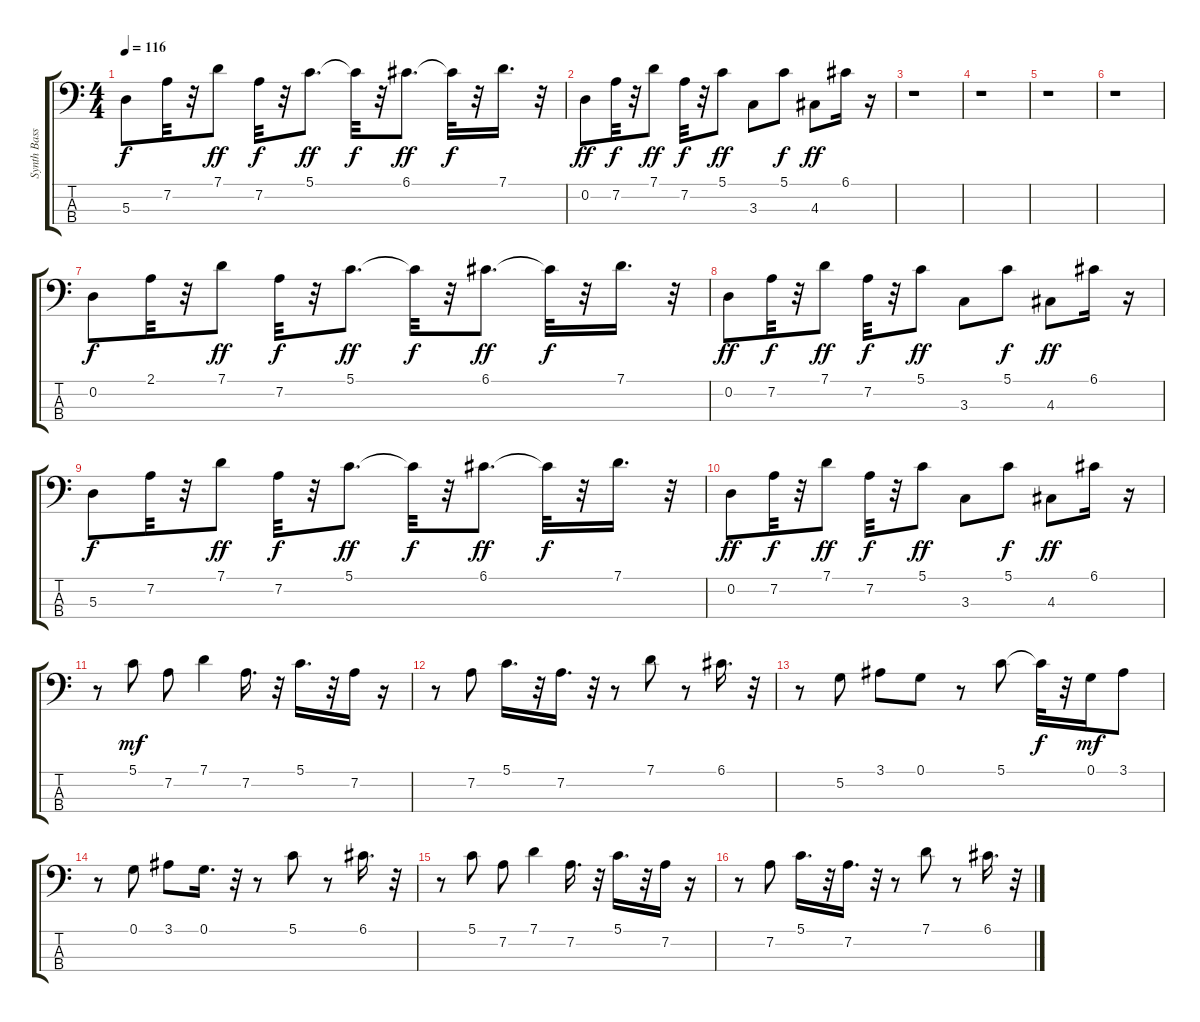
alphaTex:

\track ("Synth Bass 1" "Synth Bass") {instrument synthbass1}
\staff {score tabs}
\tuning (G2 D2 A1 E1) {hide}
\ts (4 4)
\tempo 116
\clef f4
\ks c
5.3.8{dy f} 7.2.32 r.32 7.1.8{dy ff} 7.2.32{dy f} r.32 5.1.8{d dy ff} 5.1{t}.32{dy f} r.32 6.1.8{d dy ff} 6.1{t}.32{dy f} r.32 7.1.16{d} r.32 |
0.2.8{dy ff} 7.2.32{dy f} r.32 7.1.8{dy ff} 7.2.32{dy f} r.32 5.1.8{dy ff} 3.3.8 5.1.8{dy f} 4.3.8{dy ff} 6.1.16 r.16 |
r.1 |
r.1 |
r.1 |
r.1 |
0.2.8{dy f} 2.1.32 r.32 7.1.8{dy ff} 7.2.32{dy f} r.32 5.1.8{d dy ff} 5.1{t}.32{dy f} r.32 6.1.8{d dy ff} 6.1{t}.32{dy f} r.32 7.1.16{d} r.32 |
0.2.8{dy ff} 7.2.32{dy f} r.32 7.1.8{dy ff} 7.2.32{dy f} r.32 5.1.8{dy ff} 3.3.8 5.1.8{dy f} 4.3.8{dy ff} 6.1.16 r.16 |
5.3.8{dy f} 7.2.32 r.32 7.1.8{dy ff} 7.2.32{dy f} r.32 5.1.8{d dy ff} 5.1{t}.32{dy f} r.32 6.1.8{d dy ff} 6.1{t}.32{dy f} r.32 7.1.16{d} r.32 |
0.2.8{dy ff} 7.2.32{dy f} r.32 7.1.8{dy ff} 7.2.32{dy f} r.32 5.1.8{dy ff} 3.3.8 5.1.8{dy f} 4.3.8{dy ff} 6.1.16 r.16 |
r.8 5.1.8{dy mf} 7.2.8 7.1.4 7.2.16{d} r.32 5.1.16{d} r.32 7.2.16 r.16 |
r.8 7.2.8 5.1.16{d} r.32 7.2.16{d} r.32 r.8 7.1.8 r.8 6.1.16{d} r.32 |
r.8 5.2.8 3.1.8 0.1.8 r.8 5.1.8 5.1{t}.32{dy f} r.32 0.1.16{dy mf} 3.1.8 |
r.8 0.1.8 3.1.8 0.1.16{d} r.32 r.8 5.1.8 r.8 6.1.16{d} r.32 |
r.8 5.1.8 7.2.8 7.1.4 7.2.16{d} r.32 5.1.16{d} r.32 7.2.16 r.16 |
r.8 7.2.8 5.1.16{d} r.32 7.2.16{d} r.32 r.8 7.1.8 r.8 6.1.16{d} r.32
